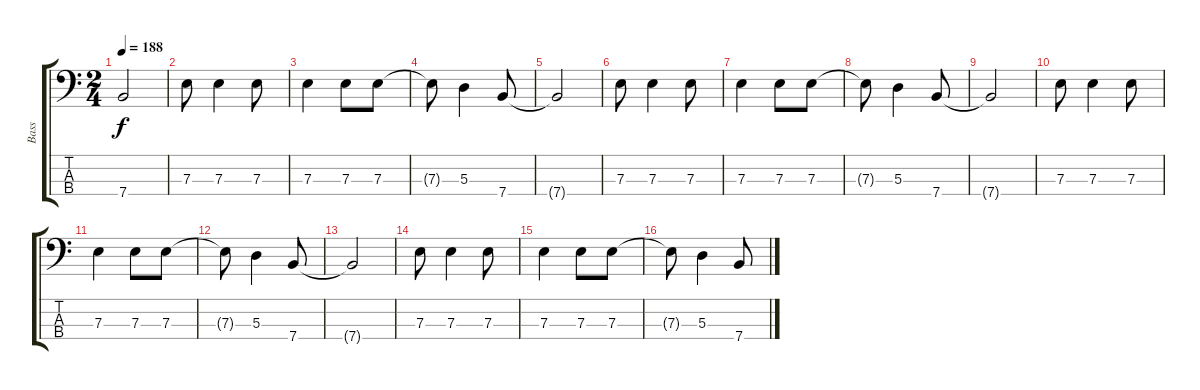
\track ("Bass" "Bass") {instrument electricbasspick}
\staff {score tabs}
\tuning (G2 D2 A1 E1) {hide}
\ts (2 4)
\tempo 188
\clef f4
\ks c
7.4{t}.2{dy f} |
7.3.8 7.3.4 7.3.8 |
7.3.4 7.3.8 7.3.8 |
7.3{t}.8 5.3.4 7.4.8 |
7.4{t}.2 |
7.3.8 7.3.4 7.3.8 |
7.3.4 7.3.8 7.3.8 |
7.3{t}.8 5.3.4 7.4.8 |
7.4{t}.2 |
7.3.8 7.3.4 7.3.8 |
7.3.4 7.3.8 7.3.8 |
7.3{t}.8 5.3.4 7.4.8 |
7.4{t}.2 |
7.3.8 7.3.4 7.3.8 |
7.3.4 7.3.8 7.3.8 |
7.3{t}.8 5.3.4 7.4.8
